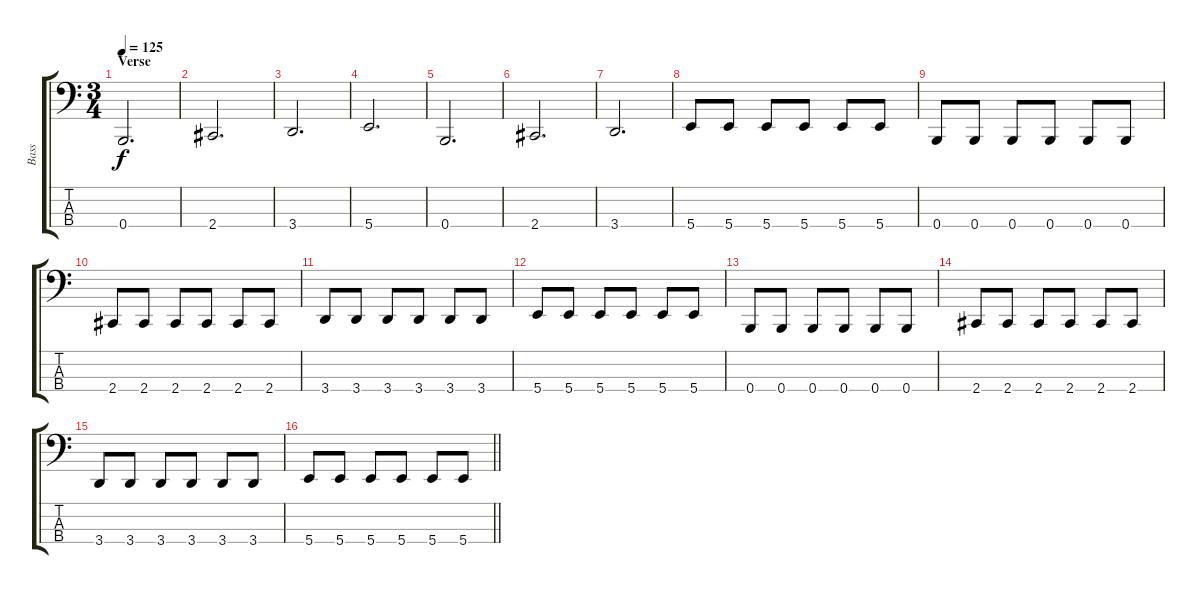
\track ("Bass" "Bass") {instrument electricbasspick}
\staff {score tabs}
\tuning (D2 A1 E1 B0) {hide}
\ts (3 4)
\section ("" "Verse")
\tempo 125
\clef f4
\ks c
0.4.2{d dy f} |
2.4.2{d} |
3.4.2{d} |
5.4.2{d} |
0.4.2{d} |
2.4.2{d} |
3.4.2{d} |
5.4.8 5.4.8 5.4.8 5.4.8 5.4.8 5.4.8 |
0.4.8 0.4.8 0.4.8 0.4.8 0.4.8 0.4.8 |
2.4.8 2.4.8 2.4.8 2.4.8 2.4.8 2.4.8 |
3.4.8 3.4.8 3.4.8 3.4.8 3.4.8 3.4.8 |
5.4.8 5.4.8 5.4.8 5.4.8 5.4.8 5.4.8 |
0.4.8 0.4.8 0.4.8 0.4.8 0.4.8 0.4.8 |
2.4.8 2.4.8 2.4.8 2.4.8 2.4.8 2.4.8 |
3.4.8 3.4.8 3.4.8 3.4.8 3.4.8 3.4.8 |
\barLineRight lightlight
5.4.8 5.4.8 5.4.8 5.4.8 5.4.8 5.4.8
